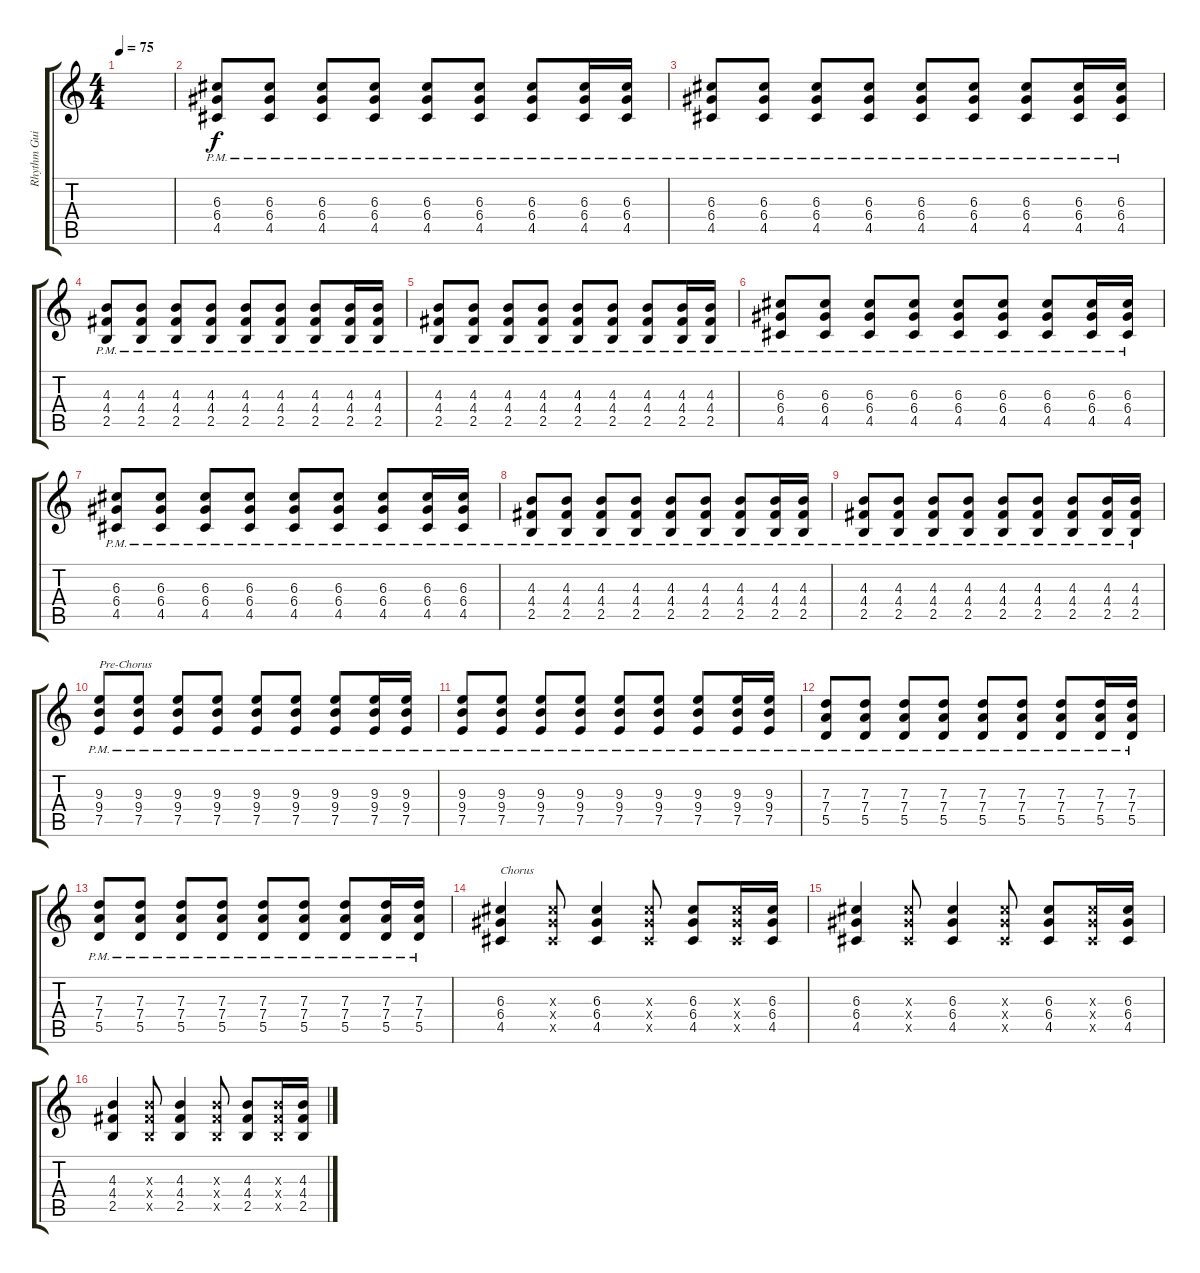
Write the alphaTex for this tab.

\track ("Rhythm Guitar" "Rhythm Gui") {instrument distortionguitar}
\staff {score tabs}
\tuning (E4 B3 G3 D3 A2 D2) {hide}
\ts (4 4)
\tempo 75
\clef g2
\ks c
|
(6.3{pm} 6.4{pm} 4.5{pm}).8 (6.3{pm} 6.4{pm} 4.5{pm}).8 (6.3{pm} 6.4{pm} 4.5{pm}).8 (6.3{pm} 6.4{pm} 4.5{pm}).8 (6.3{pm} 6.4{pm} 4.5{pm}).8 (6.3{pm} 6.4{pm} 4.5{pm}).8 (6.3{pm} 6.4{pm} 4.5{pm}).8 (6.3{pm} 6.4{pm} 4.5{pm}).16 (6.3{pm} 6.4{pm} 4.5{pm}).16 |
(6.3{pm} 6.4{pm} 4.5{pm}).8 (6.3{pm} 6.4{pm} 4.5{pm}).8 (6.3{pm} 6.4{pm} 4.5{pm}).8 (6.3{pm} 6.4{pm} 4.5{pm}).8 (6.3{pm} 6.4{pm} 4.5{pm}).8 (6.3{pm} 6.4{pm} 4.5{pm}).8 (6.3{pm} 6.4{pm} 4.5{pm}).8 (6.3{pm} 6.4{pm} 4.5{pm}).16 (6.3{pm} 6.4{pm} 4.5{pm}).16 |
(4.3{pm} 4.4{pm} 2.5{pm}).8 (4.3{pm} 4.4{pm} 2.5{pm}).8 (4.3{pm} 4.4{pm} 2.5{pm}).8 (4.3{pm} 4.4{pm} 2.5{pm}).8 (4.3{pm} 4.4{pm} 2.5{pm}).8 (4.3{pm} 4.4{pm} 2.5{pm}).8 (4.3{pm} 4.4{pm} 2.5{pm}).8 (4.3{pm} 4.4{pm} 2.5{pm}).16 (4.3{pm} 4.4{pm} 2.5{pm}).16 |
(4.3{pm} 4.4{pm} 2.5{pm}).8 (4.3{pm} 4.4{pm} 2.5{pm}).8 (4.3{pm} 4.4{pm} 2.5{pm}).8 (4.3{pm} 4.4{pm} 2.5{pm}).8 (4.3{pm} 4.4{pm} 2.5{pm}).8 (4.3{pm} 4.4{pm} 2.5{pm}).8 (4.3{pm} 4.4{pm} 2.5{pm}).8 (4.3{pm} 4.4{pm} 2.5{pm}).16 (4.3{pm} 4.4{pm} 2.5{pm}).16 |
(6.3{pm} 6.4{pm} 4.5{pm}).8 (6.3{pm} 6.4{pm} 4.5{pm}).8 (6.3{pm} 6.4{pm} 4.5{pm}).8 (6.3{pm} 6.4{pm} 4.5{pm}).8 (6.3{pm} 6.4{pm} 4.5{pm}).8 (6.3{pm} 6.4{pm} 4.5{pm}).8 (6.3{pm} 6.4{pm} 4.5{pm}).8 (6.3{pm} 6.4{pm} 4.5{pm}).16 (6.3{pm} 6.4{pm} 4.5{pm}).16 |
(6.3{pm} 6.4{pm} 4.5{pm}).8 (6.3{pm} 6.4{pm} 4.5{pm}).8 (6.3{pm} 6.4{pm} 4.5{pm}).8 (6.3{pm} 6.4{pm} 4.5{pm}).8 (6.3{pm} 6.4{pm} 4.5{pm}).8 (6.3{pm} 6.4{pm} 4.5{pm}).8 (6.3{pm} 6.4{pm} 4.5{pm}).8 (6.3{pm} 6.4{pm} 4.5{pm}).16 (6.3{pm} 6.4{pm} 4.5{pm}).16 |
(4.3{pm} 4.4{pm} 2.5{pm}).8 (4.3{pm} 4.4{pm} 2.5{pm}).8 (4.3{pm} 4.4{pm} 2.5{pm}).8 (4.3{pm} 4.4{pm} 2.5{pm}).8 (4.3{pm} 4.4{pm} 2.5{pm}).8 (4.3{pm} 4.4{pm} 2.5{pm}).8 (4.3{pm} 4.4{pm} 2.5{pm}).8 (4.3{pm} 4.4{pm} 2.5{pm}).16 (4.3{pm} 4.4{pm} 2.5{pm}).16 |
(4.3{pm} 4.4{pm} 2.5{pm}).8 (4.3{pm} 4.4{pm} 2.5{pm}).8 (4.3{pm} 4.4{pm} 2.5{pm}).8 (4.3{pm} 4.4{pm} 2.5{pm}).8 (4.3{pm} 4.4{pm} 2.5{pm}).8 (4.3{pm} 4.4{pm} 2.5{pm}).8 (4.3{pm} 4.4{pm} 2.5{pm}).8 (4.3{pm} 4.4{pm} 2.5{pm}).16 (4.3{pm} 4.4{pm} 2.5{pm}).16 |
(9.3{pm} 9.4{pm} 7.5{pm}).8{txt "Pre-Chorus"} (9.3{pm} 9.4{pm} 7.5{pm}).8 (9.3{pm} 9.4{pm} 7.5{pm}).8 (9.3{pm} 9.4{pm} 7.5{pm}).8 (9.3{pm} 9.4{pm} 7.5{pm}).8 (9.3{pm} 9.4{pm} 7.5{pm}).8 (9.3{pm} 9.4{pm} 7.5{pm}).8 (9.3{pm} 9.4{pm} 7.5{pm}).16 (9.3{pm} 9.4{pm} 7.5{pm}).16 |
(9.3{pm} 9.4{pm} 7.5{pm}).8 (9.3{pm} 9.4{pm} 7.5{pm}).8 (9.3{pm} 9.4{pm} 7.5{pm}).8 (9.3{pm} 9.4{pm} 7.5{pm}).8 (9.3{pm} 9.4{pm} 7.5{pm}).8 (9.3{pm} 9.4{pm} 7.5{pm}).8 (9.3{pm} 9.4{pm} 7.5{pm}).8 (9.3{pm} 9.4{pm} 7.5{pm}).16 (9.3{pm} 9.4{pm} 7.5{pm}).16 |
(7.3{pm} 7.4{pm} 5.5{pm}).8 (7.3{pm} 7.4{pm} 5.5{pm}).8 (7.3{pm} 7.4{pm} 5.5{pm}).8 (7.3{pm} 7.4{pm} 5.5{pm}).8 (7.3{pm} 7.4{pm} 5.5{pm}).8 (7.3{pm} 7.4{pm} 5.5{pm}).8 (7.3{pm} 7.4{pm} 5.5{pm}).8 (7.3{pm} 7.4{pm} 5.5{pm}).16 (7.3{pm} 7.4{pm} 5.5{pm}).16 |
(7.3{pm} 7.4{pm} 5.5{pm}).8 (7.3{pm} 7.4{pm} 5.5{pm}).8 (7.3{pm} 7.4{pm} 5.5{pm}).8 (7.3{pm} 7.4{pm} 5.5{pm}).8 (7.3{pm} 7.4{pm} 5.5{pm}).8 (7.3{pm} 7.4{pm} 5.5{pm}).8 (7.3{pm} 7.4{pm} 5.5{pm}).8 (7.3{pm} 7.4{pm} 5.5{pm}).16 (7.3{pm} 7.4{pm} 5.5{pm}).16 |
(6.3 6.4 4.5).4{txt "Chorus"} (6.3{x} 6.4{x} 4.5{x}).8 (6.3 6.4 4.5).4 (6.3{x} 6.4{x} 4.5{x}).8 (6.3 6.4 4.5).8 (6.3{x} 6.4{x} 4.5{x}).16 (6.3 6.4 4.5).16 |
(6.3 6.4 4.5).4 (6.3{x} 6.4{x} 4.5{x}).8 (6.3 6.4 4.5).4 (6.3{x} 6.4{x} 4.5{x}).8 (6.3 6.4 4.5).8 (6.3{x} 6.4{x} 4.5{x}).16 (6.3 6.4 4.5).16 |
(4.3 4.4 2.5).4 (4.3{x} 4.4{x} 2.5{x}).8 (4.3 4.4 2.5).4 (4.3{x} 4.4{x} 2.5{x}).8 (4.3 4.4 2.5).8 (4.3{x} 4.4{x} 2.5{x}).16 (4.3 4.4 2.5).16
